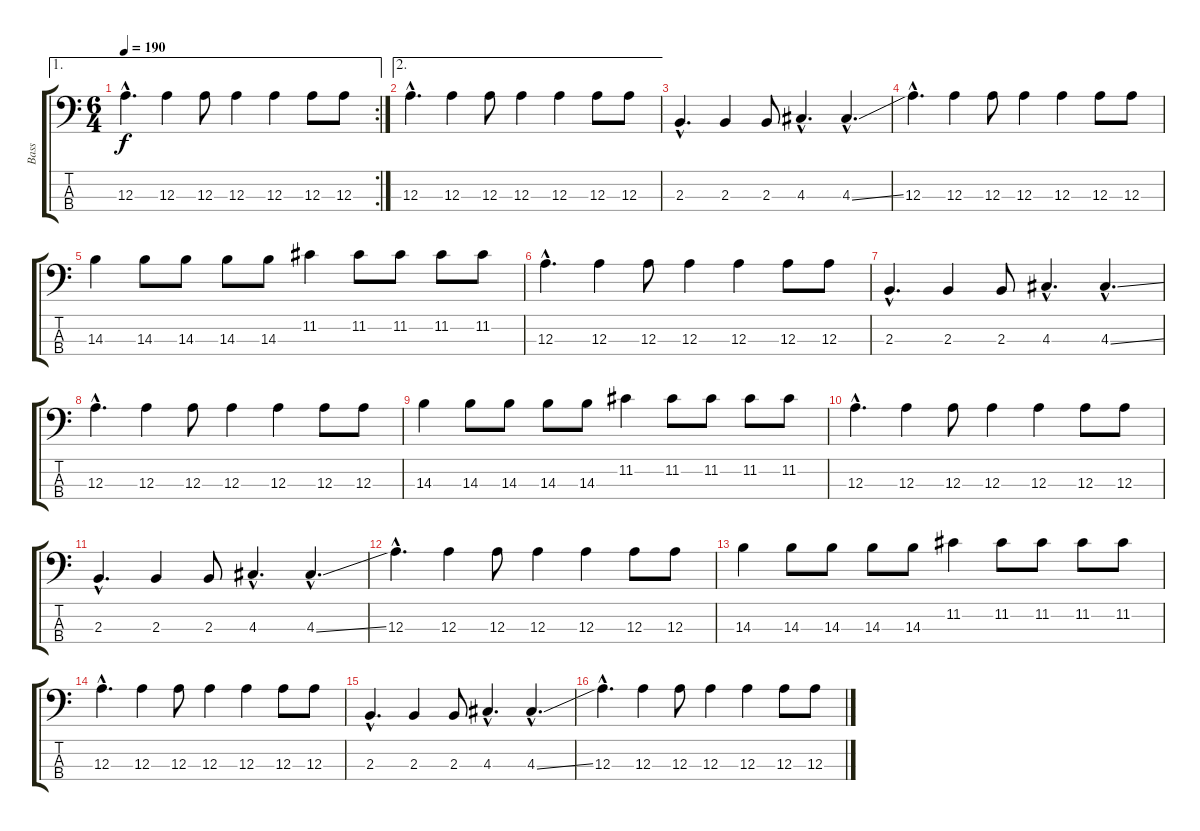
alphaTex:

\track ("Bass" "Bass") {instrument electricbassfinger}
\staff {score tabs}
\tuning (G2 D2 A1 E1) {hide}
\ae 1
\rc 2
\ts (6 4)
\tempo 190
\clef f4
\ks c
12.3{hac}.4{d dy f} 12.3.4 12.3.8 12.3.4 12.3.4 12.3.8 12.3.8 |
\ae 2
12.3{hac}.4{d} 12.3.4 12.3.8 12.3.4 12.3.4 12.3.8 12.3.8 |
2.3{hac}.4{d} 2.3.4 2.3.8 4.3{hac}.4{d} 4.3{ss hac}.4{d} |
12.3{hac}.4{d} 12.3.4 12.3.8 12.3.4 12.3.4 12.3.8 12.3.8 |
14.3.4 14.3.8 14.3.8 14.3.8 14.3.8 11.2.4 11.2.8 11.2.8 11.2.8 11.2.8 |
12.3{hac}.4{d} 12.3.4 12.3.8 12.3.4 12.3.4 12.3.8 12.3.8 |
2.3{hac}.4{d} 2.3.4 2.3.8 4.3{hac}.4{d} 4.3{ss hac}.4{d} |
12.3{hac}.4{d} 12.3.4 12.3.8 12.3.4 12.3.4 12.3.8 12.3.8 |
14.3.4 14.3.8 14.3.8 14.3.8 14.3.8 11.2.4 11.2.8 11.2.8 11.2.8 11.2.8 |
12.3{hac}.4{d} 12.3.4 12.3.8 12.3.4 12.3.4 12.3.8 12.3.8 |
2.3{hac}.4{d} 2.3.4 2.3.8 4.3{hac}.4{d} 4.3{ss hac}.4{d} |
12.3{hac}.4{d} 12.3.4 12.3.8 12.3.4 12.3.4 12.3.8 12.3.8 |
14.3.4 14.3.8 14.3.8 14.3.8 14.3.8 11.2.4 11.2.8 11.2.8 11.2.8 11.2.8 |
12.3{hac}.4{d} 12.3.4 12.3.8 12.3.4 12.3.4 12.3.8 12.3.8 |
2.3{hac}.4{d} 2.3.4 2.3.8 4.3{hac}.4{d} 4.3{ss hac}.4{d} |
12.3{hac}.4{d} 12.3.4 12.3.8 12.3.4 12.3.4 12.3.8 12.3.8
